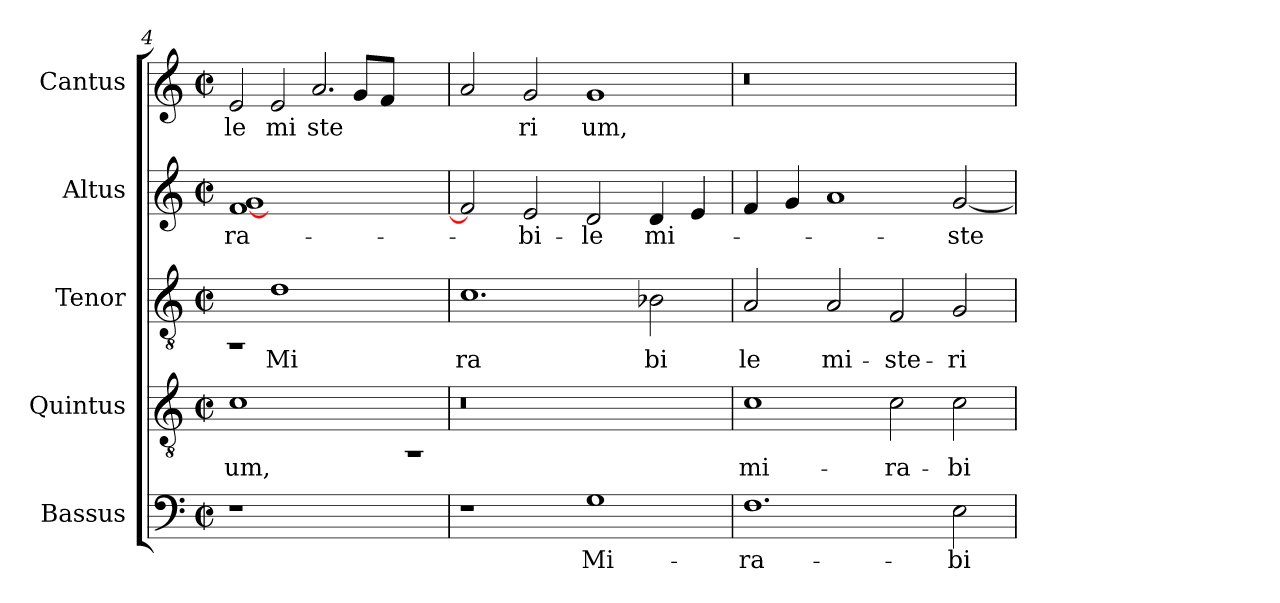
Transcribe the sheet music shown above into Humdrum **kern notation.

**kern	**text	**kern	**text	**kern	**text	**kern	**text	**kern	**text
*part5	*part5	*part4	*part4	*part3	*part3	*part2	*part2	*part1	*part1
*staff5	*staff5	*staff4	*staff4	*staff3	*staff3	*staff2	*staff2	*staff1	*staff1
*I"Bassus	*	*I"Quintus	*	*I"Tenor	*	*I"Altus	*	*I"Cantus	*
*clefF4	*	*clefGv2	*	*clefGv2	*	*clefG2	*	*clefG2	*
*M2/2	*	*M2/2	*	*M2/2	*	*M2/2	*	*M2/2	*
*met(c|)	*	*met(c|)	*	*met(c|)	*	*met(c|)	*	*met(c|)	*
=4	=4	=4	=4	=4	=4	=4	=4	=4	=4
!	!	!	!LO:LY:b:cj	!LO:N:vis=1	!	!LO:N:vis=1	!LO:LY:b:cj	!LO:N:vis=2	!LO:LY:b:cj
1r	.	1c	um,	4rAA	.	4g [<4f	-ra-	4e/	le
!	!	!	!	!LO:N:vis=1	!LO:LY:b:cj	!	!	!LO:N:vis=2	!LO:LY:b:cj
.	.	.	.	4d	Mi	1ryy	.	4e/	mi
!	!	!	!	!	!	!	!	!LO:N:vis=2.	!LO:LY:b
.	.	.	.	2.ryy	.	.	.	4a/	ste
.	.	.	.	.	.	.	.	8g/L	.
.	.	.	.	.	.	.	.	8f/J	.
!	!	!LO:N:vis=1	!	!	!	!	!	!	!
4ryy	.	4rAA	.	.	.	.	.	4ryy	.
=5	=5	=5	=5	=5	=5	=5	=5	=5	=5
!	!	!	!	!	!LO:LY:b:cj	!	!	!	!
1r	.	0r	.	1.c	ra	2f/]	.	2a/	.
!	!	!	!	!	!	!	!LO:LY:b:cj	!	!LO:LY:b:cj
.	.	.	.	.	.	2e/	-bi-	2g/	ri
!	!LO:LY:b:cj	!	!	!	!	!	!LO:LY:b:cj	!	!LO:LY:b:cj
1G	Mi-	.	.	.	.	2d/	-le	1g	um,
!	!	!	!	!	!LO:LY:b:cj	!	!LO:LY:b	!	!
.	.	.	.	2B-X\	bi	4d/	mi-	.	.
.	.	.	.	.	.	4e/	.	.	.
!!LO:LB:g=z
=6	=6	=6	=6	=6	=6	=6	=6	=6	=6
!	!LO:LY:b:cj	!	!LO:LY:b:cj	!	!LO:LY:b:cj	!	!	!	!
1.F	-ra-	1c	mi-	2A/	le	4f/	.	0r	.
.	.	.	.	.	.	4g/	.	.	.
!	!	!	!	!	!LO:LY:b:cj	!	!	!	!
.	.	.	.	2A/	mi-	1a	.	.	.
!	!	!	!LO:LY:b:cj	!	!LO:LY:b:cj	!	!	!	!
.	.	2c\	-ra-	2F/	-ste-	.	.	.	.
!	!LO:LY:b:cj	!	!LO:LY:b:cj	!	!LO:LY:b:cj	!	!LO:LY:b	!	!
2E\	-bi-	2c\	-bi-	2G/	-ri-	[<2g/	-ste-	.	.
=	=	=	=	=	=	=	=	=	=
*-	*-	*-	*-	*-	*-	*-	*-	*-	*-
